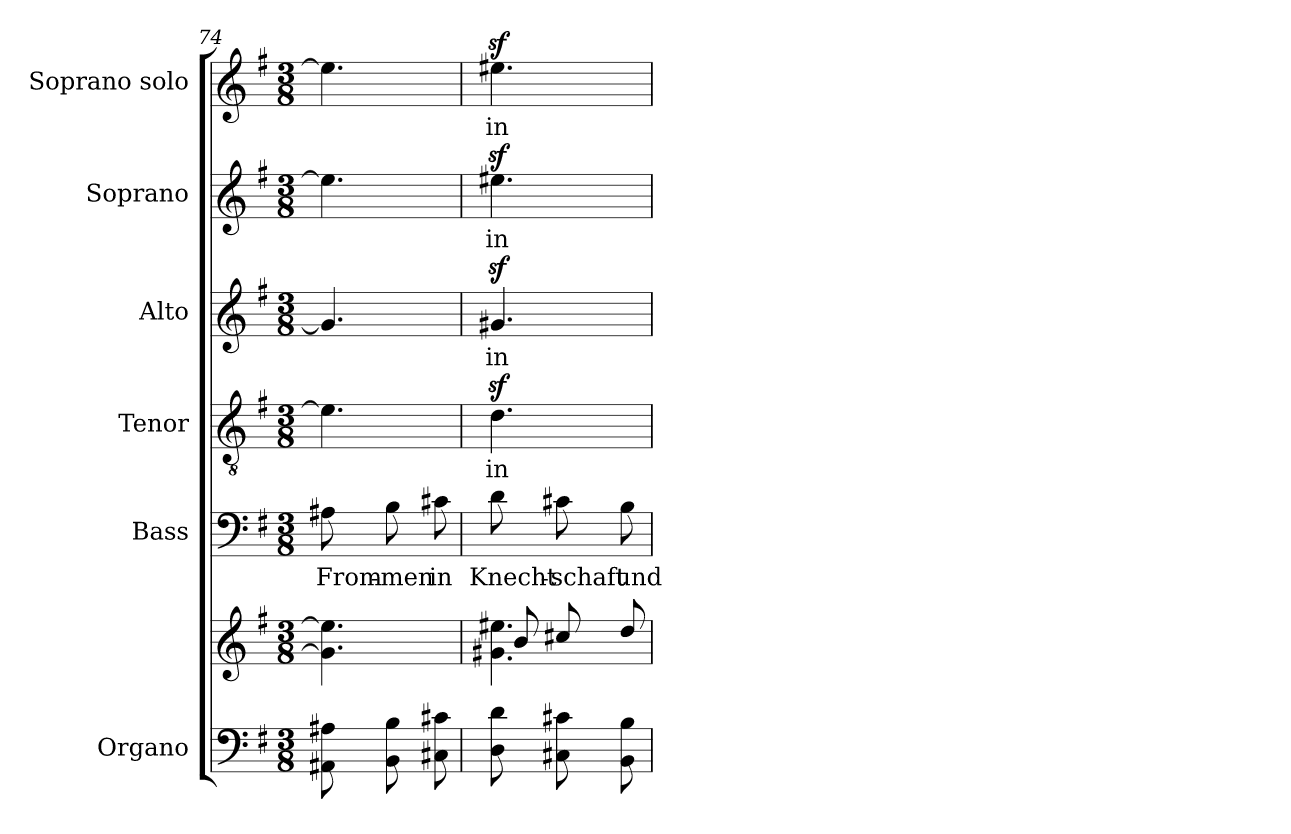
**kern	**kern	**kern	**text	**kern	**text	**kern	**text	**kern	**text	**kern	**text
*part6	*part6	*part5	*part5	*part4	*part4	*part3	*part3	*part2	*part2	*part1	*part1
*staff7	*staff6	*staff5	*staff5	*staff4	*staff4	*staff3	*staff3	*staff2	*staff2	*staff1	*staff1
*I"Organo	*	*I"Bass	*	*I"Tenor	*	*I"Alto	*	*I"Soprano	*	*I"Soprano solo	*
*I'Org.	*	*I'B.	*	*I'T.	*	*I'A.	*	*I'S.	*	*I'S.s	*
*clefF4	*clefG2	*clefF4	*	*clefGv2	*	*clefG2	*	*clefG2	*	*clefG2	*
*k[f#]	*k[f#]	*k[f#]	*	*k[f#]	*	*k[f#]	*	*k[f#]	*	*k[f#]	*
*M3/8	*M3/8	*M3/8	*	*M3/8	*	*M3/8	*	*M3/8	*	*M3/8	*
=74	=74	=74	=74	=74	=74	=74	=74	=74	=74	=74	=74
!	!	!	!LO:LY:b	!	!	!	!	!	!	!	!
8AA#X\ 8A#X\	4.g\] 4.ee\]	8A#X\	From-	4.e\]	.	4.g/]	.	4.ee\]	.	4.ee\]	.
!	!	!	!LO:LY:b	!	!	!	!	!	!	!	!
8BB\ 8B\	.	8B\	-men	.	.	.	.	.	.	.	.
!	!	!	!LO:LY:b	!	!	!	!	!	!	!	!
8C#X\ 8c#X\	.	8c#X\	in	.	.	.	.	.	.	.	.
=75	=75	=75	=75	=75	=75	=75	=75	=75	=75	=75	=75
*	*^	*	*	*	*	*	*	*	*	*	*
!	!	!	!	!LO:LY:b	!	!LO:LY:b	!	!LO:LY:b	!	!LO:LY:b	!	!LO:LY:b
8D\ 8d\	4.g#X\ 4.ee#X\	8b/	8d\	Knecht-	4.dz>\	in	4.g#Xz>/	in	4.ee#Xz>\	in	4.ee#Xz>\	in
!	!	!	!	!LO:LY:b	!	!	!	!	!	!	!	!
8C#X\ 8c#X\	.	8cc#X/	8c#X\	-schaft	.	.	.	.	.	.	.	.
!	!	!	!	!LO:LY:b	!	!	!	!	!	!	!	!
8BB\ 8B\	.	8dd/	8B\	und	.	.	.	.	.	.	.	.
*	*v	*v	*	*	*	*	*	*	*	*	*	*
=	=	=	=	=	=	=	=	=	=	=	=
*-	*-	*-	*-	*-	*-	*-	*-	*-	*-	*-	*-
